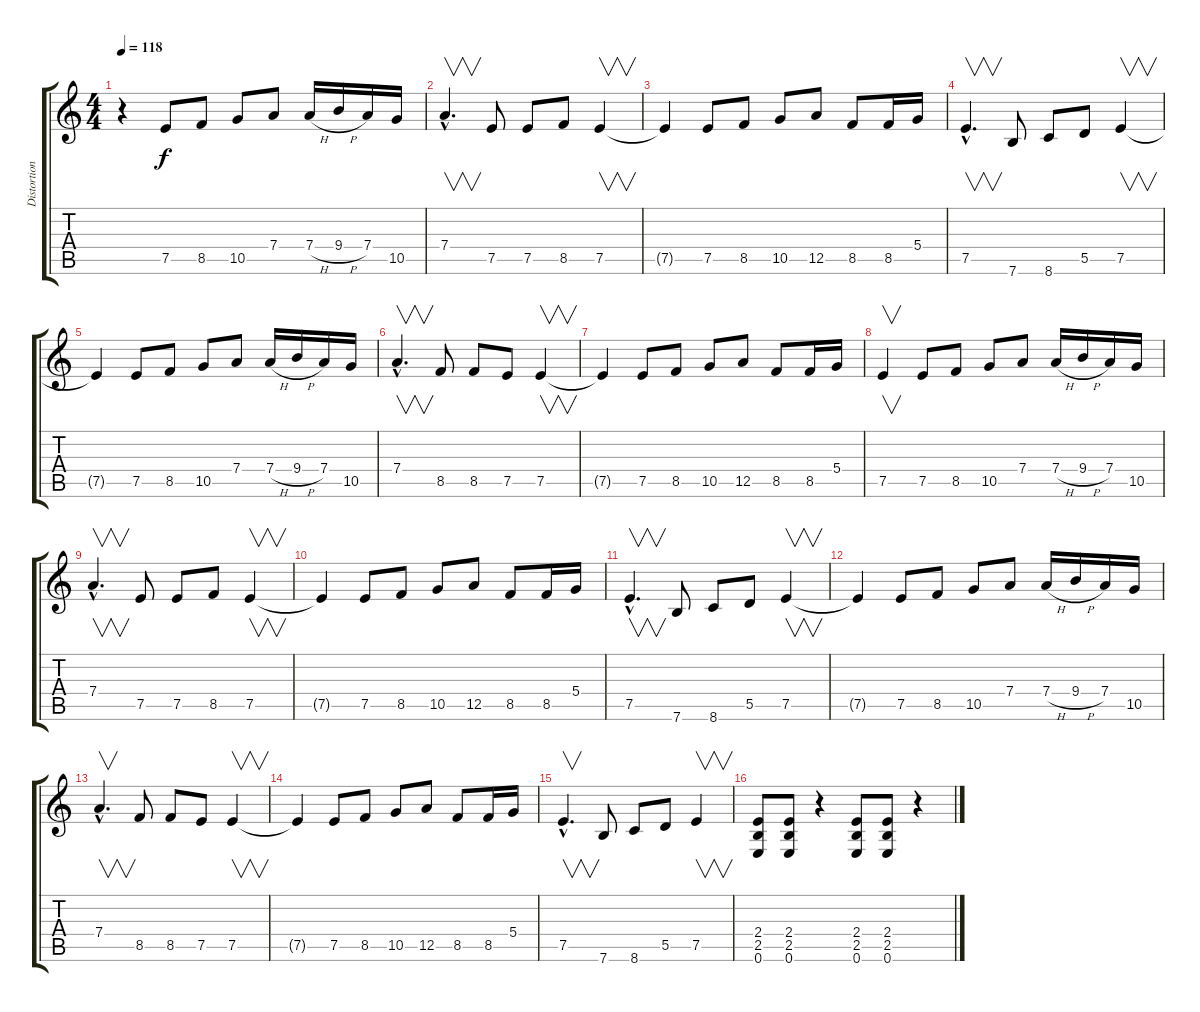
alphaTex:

\track ("Distortion Guitar 2" "Distortion") {instrument distortionguitar}
\staff {score tabs}
\tuning (E4 B3 G3 D3 A2 E2) {hide}
\ts (4 4)
\tempo 118
\clef g2
\ks c
r.4{dy f} 7.5.8{volume 16 instrument overdrivenguitar} 8.5.8 10.5.8 7.4.8 7.4{h}.16 9.4{h}.16 7.4.16 10.5.16 |
7.4{hac}.4{v d} 7.5.8 7.5.8 8.5.8 7.5.4{v} |
7.5{t}.4 7.5.8 8.5.8 10.5.8 12.5.8 8.5.8 8.5.16 5.4.16 |
7.5{hac}.4{v d} 7.6.8 8.6.8 5.5.8 7.5.4{v} |
7.5{t}.4 7.5.8 8.5.8 10.5.8 7.4.8 7.4{h}.16 9.4{h}.16 7.4.16 10.5.16 |
7.4{hac}.4{v d} 8.5.8 8.5.8 7.5.8 7.5.4{v} |
7.5{t}.4 7.5.8 8.5.8 10.5.8 12.5.8 8.5.8 8.5.16 5.4.16 |
7.5.4{v} 7.5.8 8.5.8 10.5.8 7.4.8 7.4{h}.16 9.4{h}.16 7.4.16 10.5.16 |
7.4{hac}.4{v d} 7.5.8 7.5.8 8.5.8 7.5.4{v} |
7.5{t}.4 7.5.8 8.5.8 10.5.8 12.5.8 8.5.8 8.5.16 5.4.16 |
7.5{hac}.4{v d} 7.6.8 8.6.8 5.5.8 7.5.4{v} |
7.5{t}.4 7.5.8 8.5.8 10.5.8 7.4.8 7.4{h}.16 9.4{h}.16 7.4.16 10.5.16 |
7.4{hac}.4{v d} 8.5.8 8.5.8 7.5.8 7.5.4{v} |
7.5{t}.4 7.5.8 8.5.8 10.5.8 12.5.8 8.5.8 8.5.16 5.4.16 |
7.5{hac}.4{v d} 7.6.8 8.6.8 5.5.8 7.5.4{v instrument guitarharmonics} |
(2.4 2.5 0.6).8{volume 13 instrument distortionguitar} (2.4 2.5 0.6).8 r.4 (2.4 2.5 0.6).8 (2.4 2.5 0.6).8 r.4
